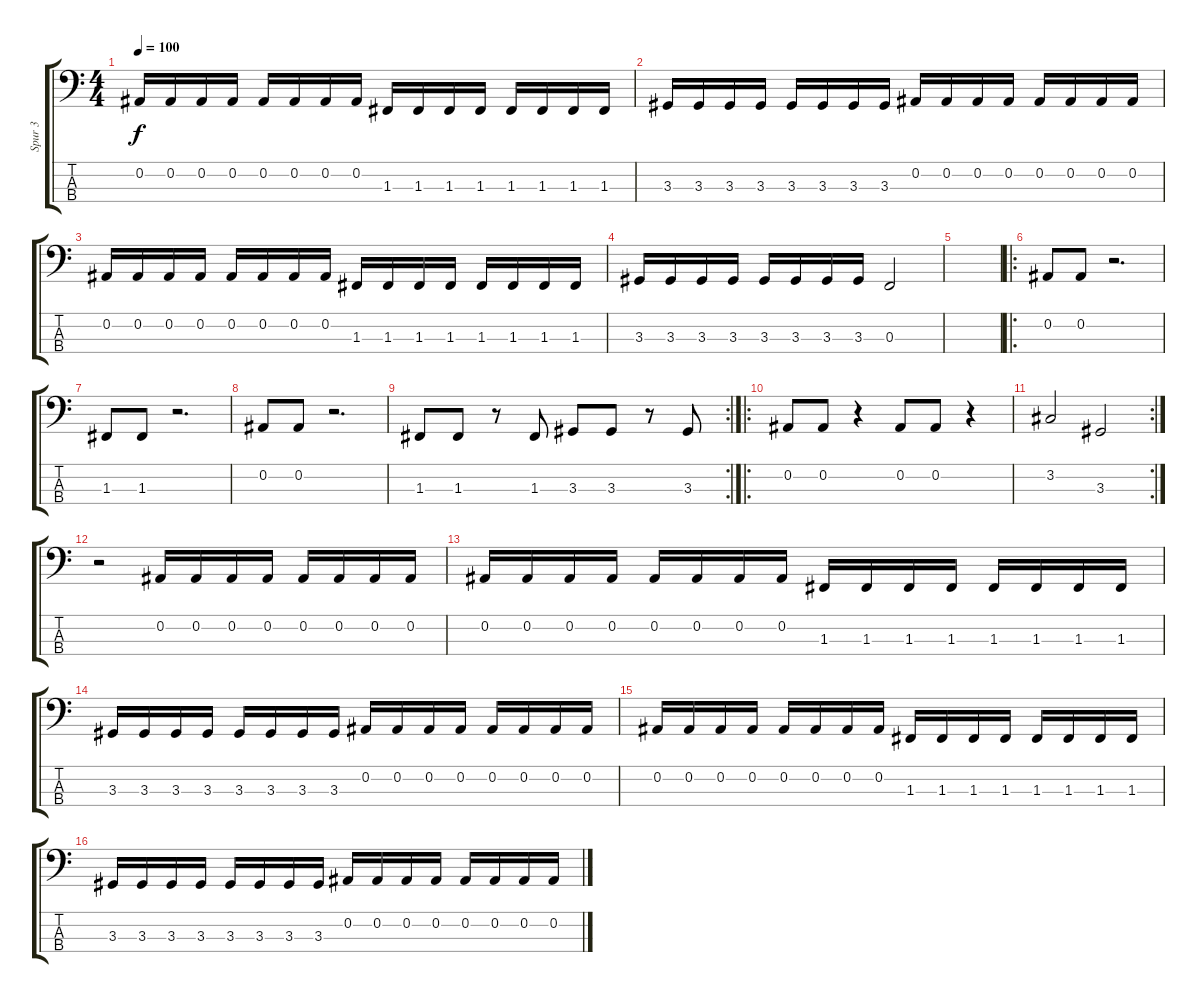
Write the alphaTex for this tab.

\track ("Spur 3" "Spur 3") {instrument slapbass2}
\staff {score tabs}
\tuning (Eb2 Bb1 F1 Bb0) {hide}
\ts (4 4)
\tempo 100
\clef f4
\ks c
0.2.16{dy f} 0.2.16 0.2.16 0.2.16 0.2.16 0.2.16 0.2.16 0.2.16 1.3.16 1.3.16 1.3.16 1.3.16 1.3.16 1.3.16 1.3.16 1.3.16 |
3.3.16 3.3.16 3.3.16 3.3.16 3.3.16 3.3.16 3.3.16 3.3.16 0.2.16 0.2.16 0.2.16 0.2.16 0.2.16 0.2.16 0.2.16 0.2.16 |
0.2.16 0.2.16 0.2.16 0.2.16 0.2.16 0.2.16 0.2.16 0.2.16 1.3.16 1.3.16 1.3.16 1.3.16 1.3.16 1.3.16 1.3.16 1.3.16 |
3.3.16 3.3.16 3.3.16 3.3.16 3.3.16 3.3.16 3.3.16 3.3.16 0.3.2 |
|
\ro
0.2.8 0.2.8 r.2{d} |
1.3.8 1.3.8 r.2{d} |
0.2.8 0.2.8 r.2{d} |
\rc 2
1.3.8 1.3.8 r.8 1.3.8 3.3.8 3.3.8 r.8 3.3.8 |
\ro
0.2.8 0.2.8 r.4 0.2.8 0.2.8 r.4 |
\rc 2
3.2.2 3.3.2 |
r.2 0.2.16 0.2.16 0.2.16 0.2.16 0.2.16 0.2.16 0.2.16 0.2.16 |
0.2.16 0.2.16 0.2.16 0.2.16 0.2.16 0.2.16 0.2.16 0.2.16 1.3.16 1.3.16 1.3.16 1.3.16 1.3.16 1.3.16 1.3.16 1.3.16 |
3.3.16 3.3.16 3.3.16 3.3.16 3.3.16 3.3.16 3.3.16 3.3.16 0.2.16 0.2.16 0.2.16 0.2.16 0.2.16 0.2.16 0.2.16 0.2.16 |
0.2.16 0.2.16 0.2.16 0.2.16 0.2.16 0.2.16 0.2.16 0.2.16 1.3.16 1.3.16 1.3.16 1.3.16 1.3.16 1.3.16 1.3.16 1.3.16 |
3.3.16 3.3.16 3.3.16 3.3.16 3.3.16 3.3.16 3.3.16 3.3.16 0.2.16 0.2.16 0.2.16 0.2.16 0.2.16 0.2.16 0.2.16 0.2.16
